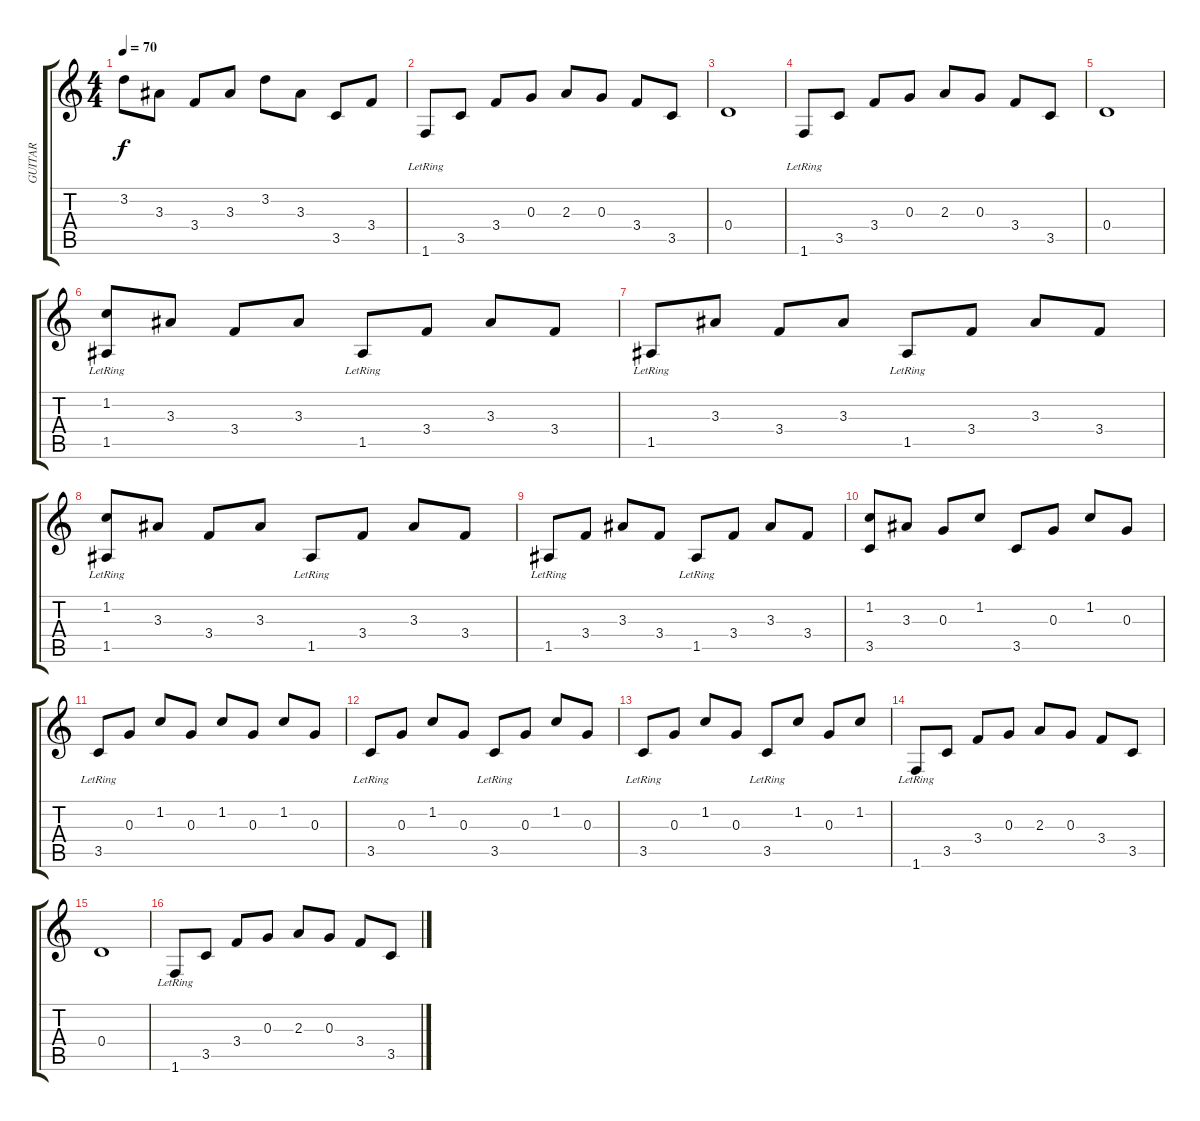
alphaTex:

\track ("GUITAR" "GUITAR") {instrument electricguitarjazz}
\staff {score tabs}
\tuning (E4 B3 G3 D3 A2 E2) {hide}
\ts (4 4)
\tempo 70
\clef g2
\ks c
3.2.8{dy f} 3.3.8 3.4.8 3.3.8 3.2.8 3.3.8 3.5.8 3.4.8 |
1.6{lr}.8 3.5.8 3.4.8 0.3.8 2.3.8 0.3.8 3.4.8 3.5.8 |
0.4.1 |
1.6{lr}.8 3.5.8 3.4.8 0.3.8 2.3.8 0.3.8 3.4.8 3.5.8 |
0.4.1 |
(1.2 1.5{lr}).8 3.3.8 3.4.8 3.3.8 1.5{lr}.8 3.4.8 3.3.8 3.4.8 |
1.5{lr}.8 3.3.8 3.4.8 3.3.8 1.5{lr}.8 3.4.8 3.3.8 3.4.8 |
(1.2 1.5{lr}).8 3.3.8 3.4.8 3.3.8 1.5{lr}.8 3.4.8 3.3.8 3.4.8 |
1.5{lr}.8 3.4.8 3.3.8 3.4.8 1.5{lr}.8 3.4.8 3.3.8 3.4.8 |
(1.2 3.5).8 3.3.8 0.3.8 1.2.8 3.5.8 0.3.8 1.2.8 0.3.8 |
3.5{lr}.8 0.3.8 1.2.8 0.3.8 1.2.8 0.3.8 1.2.8 0.3.8 |
3.5{lr}.8 0.3.8 1.2.8 0.3.8 3.5{lr}.8 0.3.8 1.2.8 0.3.8 |
3.5{lr}.8 0.3.8 1.2.8 0.3.8 3.5{lr}.8 1.2.8 0.3.8 1.2.8 |
1.6{lr}.8 3.5.8 3.4.8 0.3.8 2.3.8 0.3.8 3.4.8 3.5.8 |
0.4.1 |
1.6{lr}.8 3.5.8 3.4.8 0.3.8 2.3.8 0.3.8 3.4.8 3.5.8
